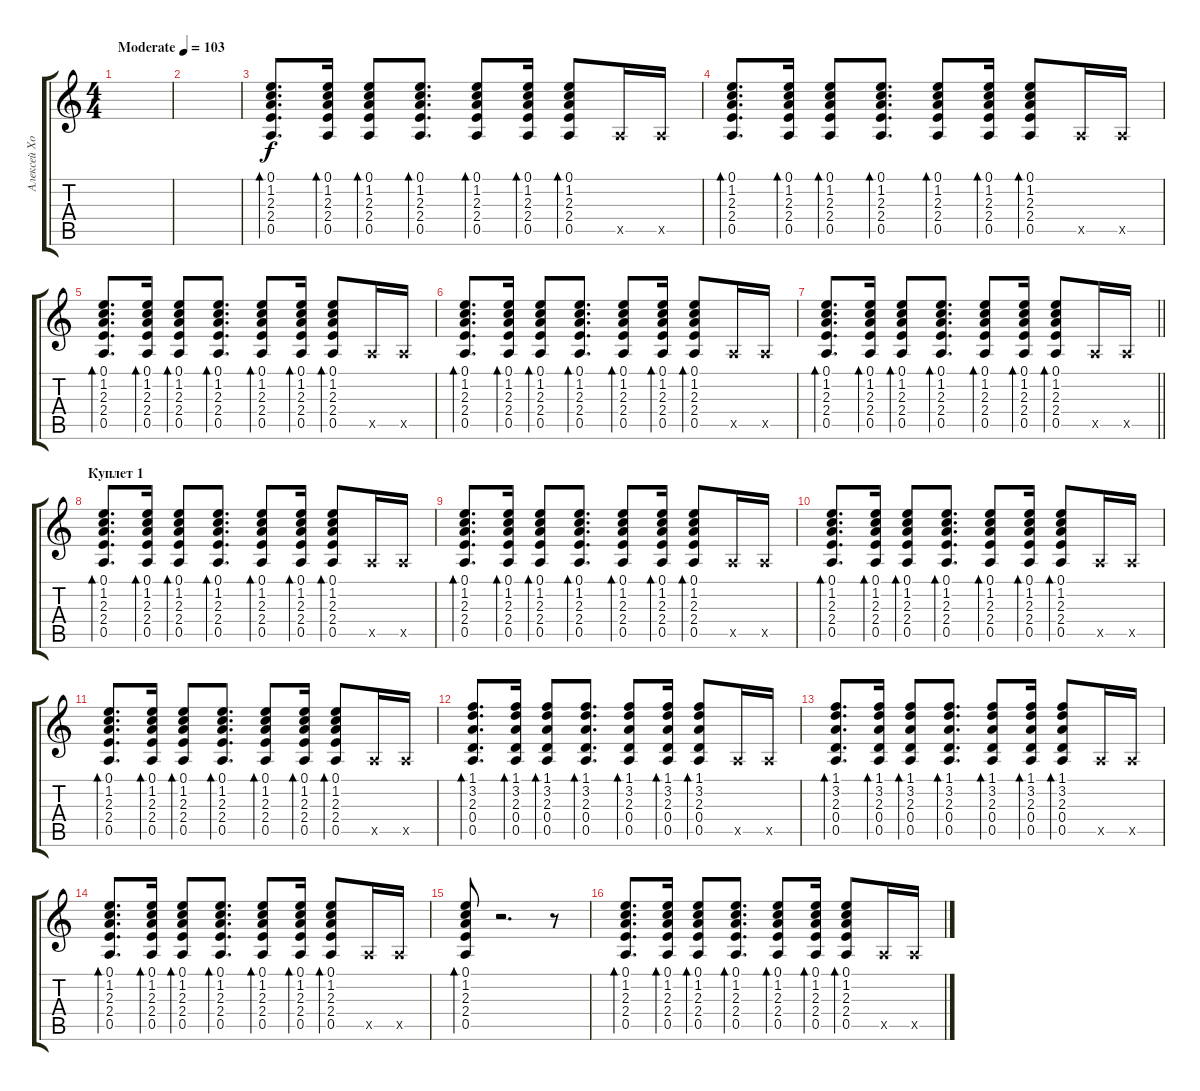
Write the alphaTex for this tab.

\track ("Алексей Хохлов (гитара 3)" "Алексей Хо") {instrument acousticguitarsteel}
\staff {score tabs}
\tuning (E4 B3 G3 D3 A2 E2) {hide}
\ts (4 4)
\tempo (103 "Moderate")
\clef g2
\ks c
|
|
(0.1 1.2 2.3 2.4 0.5).8{d bd 120} (0.1 1.2 2.3 2.4 0.5).16{bd 120} (0.1 1.2 2.3 2.4 0.5).8{bd 120} (0.1 1.2 2.3 2.4 0.5).8{d bd 120} (0.1 1.2 2.3 2.4 0.5).8{bd 120} (0.1 1.2 2.3 2.4 0.5).16{bd 120} (0.1 1.2 2.3 2.4 0.5).8{bd 120} 0.5{x}.16 0.5{x}.16 |
(0.1 1.2 2.3 2.4 0.5).8{d bd 120} (0.1 1.2 2.3 2.4 0.5).16{bd 120} (0.1 1.2 2.3 2.4 0.5).8{bd 120} (0.1 1.2 2.3 2.4 0.5).8{d bd 120} (0.1 1.2 2.3 2.4 0.5).8{bd 120} (0.1 1.2 2.3 2.4 0.5).16{bd 120} (0.1 1.2 2.3 2.4 0.5).8{bd 120} 0.5{x}.16 0.5{x}.16 |
(0.1 1.2 2.3 2.4 0.5).8{d bd 120} (0.1 1.2 2.3 2.4 0.5).16{bd 120} (0.1 1.2 2.3 2.4 0.5).8{bd 120} (0.1 1.2 2.3 2.4 0.5).8{d bd 120} (0.1 1.2 2.3 2.4 0.5).8{bd 120} (0.1 1.2 2.3 2.4 0.5).16{bd 120} (0.1 1.2 2.3 2.4 0.5).8{bd 120} 0.5{x}.16 0.5{x}.16 |
(0.1 1.2 2.3 2.4 0.5).8{d bd 120} (0.1 1.2 2.3 2.4 0.5).16{bd 120} (0.1 1.2 2.3 2.4 0.5).8{bd 120} (0.1 1.2 2.3 2.4 0.5).8{d bd 120} (0.1 1.2 2.3 2.4 0.5).8{bd 120} (0.1 1.2 2.3 2.4 0.5).16{bd 120} (0.1 1.2 2.3 2.4 0.5).8{bd 120} 0.5{x}.16 0.5{x}.16 |
\barLineRight lightlight
(0.1 1.2 2.3 2.4 0.5).8{d bd 120} (0.1 1.2 2.3 2.4 0.5).16{bd 120} (0.1 1.2 2.3 2.4 0.5).8{bd 120} (0.1 1.2 2.3 2.4 0.5).8{d bd 120} (0.1 1.2 2.3 2.4 0.5).8{bd 120} (0.1 1.2 2.3 2.4 0.5).16{bd 120} (0.1 1.2 2.3 2.4 0.5).8{bd 120} 0.5{x}.16 0.5{x}.16 |
\section ("" "Куплет 1")
(0.1 1.2 2.3 2.4 0.5).8{d bd 120} (0.1 1.2 2.3 2.4 0.5).16{bd 120} (0.1 1.2 2.3 2.4 0.5).8{bd 120} (0.1 1.2 2.3 2.4 0.5).8{d bd 120} (0.1 1.2 2.3 2.4 0.5).8{bd 120} (0.1 1.2 2.3 2.4 0.5).16{bd 120} (0.1 1.2 2.3 2.4 0.5).8{bd 120} 0.5{x}.16 0.5{x}.16 |
(0.1 1.2 2.3 2.4 0.5).8{d bd 120} (0.1 1.2 2.3 2.4 0.5).16{bd 120} (0.1 1.2 2.3 2.4 0.5).8{bd 120} (0.1 1.2 2.3 2.4 0.5).8{d bd 120} (0.1 1.2 2.3 2.4 0.5).8{bd 120} (0.1 1.2 2.3 2.4 0.5).16{bd 120} (0.1 1.2 2.3 2.4 0.5).8{bd 120} 0.5{x}.16 0.5{x}.16 |
(0.1 1.2 2.3 2.4 0.5).8{d bd 120} (0.1 1.2 2.3 2.4 0.5).16{bd 120} (0.1 1.2 2.3 2.4 0.5).8{bd 120} (0.1 1.2 2.3 2.4 0.5).8{d bd 120} (0.1 1.2 2.3 2.4 0.5).8{bd 120} (0.1 1.2 2.3 2.4 0.5).16{bd 120} (0.1 1.2 2.3 2.4 0.5).8{bd 120} 0.5{x}.16 0.5{x}.16 |
(0.1 1.2 2.3 2.4 0.5).8{d bd 120} (0.1 1.2 2.3 2.4 0.5).16{bd 120} (0.1 1.2 2.3 2.4 0.5).8{bd 120} (0.1 1.2 2.3 2.4 0.5).8{d bd 120} (0.1 1.2 2.3 2.4 0.5).8{bd 120} (0.1 1.2 2.3 2.4 0.5).16{bd 120} (0.1 1.2 2.3 2.4 0.5).8{bd 120} 0.5{x}.16 0.5{x}.16 |
(1.1 3.2 2.3 0.4 0.5).8{d bd 120} (1.1 3.2 2.3 0.4 0.5).16{bd 120} (1.1 3.2 2.3 0.4 0.5).8{bd 120} (1.1 3.2 2.3 0.4 0.5).8{d bd 120} (1.1 3.2 2.3 0.4 0.5).8{bd 120} (1.1 3.2 2.3 0.4 0.5).16{bd 120} (1.1 3.2 2.3 0.4 0.5).8{bd 120} 0.5{x}.16 0.5{x}.16 |
(1.1 3.2 2.3 0.4 0.5).8{d bd 120} (1.1 3.2 2.3 0.4 0.5).16{bd 120} (1.1 3.2 2.3 0.4 0.5).8{bd 120} (1.1 3.2 2.3 0.4 0.5).8{d bd 120} (1.1 3.2 2.3 0.4 0.5).8{bd 120} (1.1 3.2 2.3 0.4 0.5).16{bd 120} (1.1 3.2 2.3 0.4 0.5).8{bd 120} 0.5{x}.16 0.5{x}.16 |
(0.1 1.2 2.3 2.4 0.5).8{d bd 120} (0.1 1.2 2.3 2.4 0.5).16{bd 120} (0.1 1.2 2.3 2.4 0.5).8{bd 120} (0.1 1.2 2.3 2.4 0.5).8{d bd 120} (0.1 1.2 2.3 2.4 0.5).8{bd 120} (0.1 1.2 2.3 2.4 0.5).16{bd 120} (0.1 1.2 2.3 2.4 0.5).8{bd 120} 0.5{x}.16 0.5{x}.16 |
(0.1 1.2 2.3 2.4 0.5).8{bd 120} r.2{d} r.8 |
(0.1 1.2 2.3 2.4 0.5).8{d bd 120} (0.1 1.2 2.3 2.4 0.5).16{bd 120} (0.1 1.2 2.3 2.4 0.5).8{bd 120} (0.1 1.2 2.3 2.4 0.5).8{d bd 120} (0.1 1.2 2.3 2.4 0.5).8{bd 120} (0.1 1.2 2.3 2.4 0.5).16{bd 120} (0.1 1.2 2.3 2.4 0.5).8{bd 120} 0.5{x}.16 0.5{x}.16
